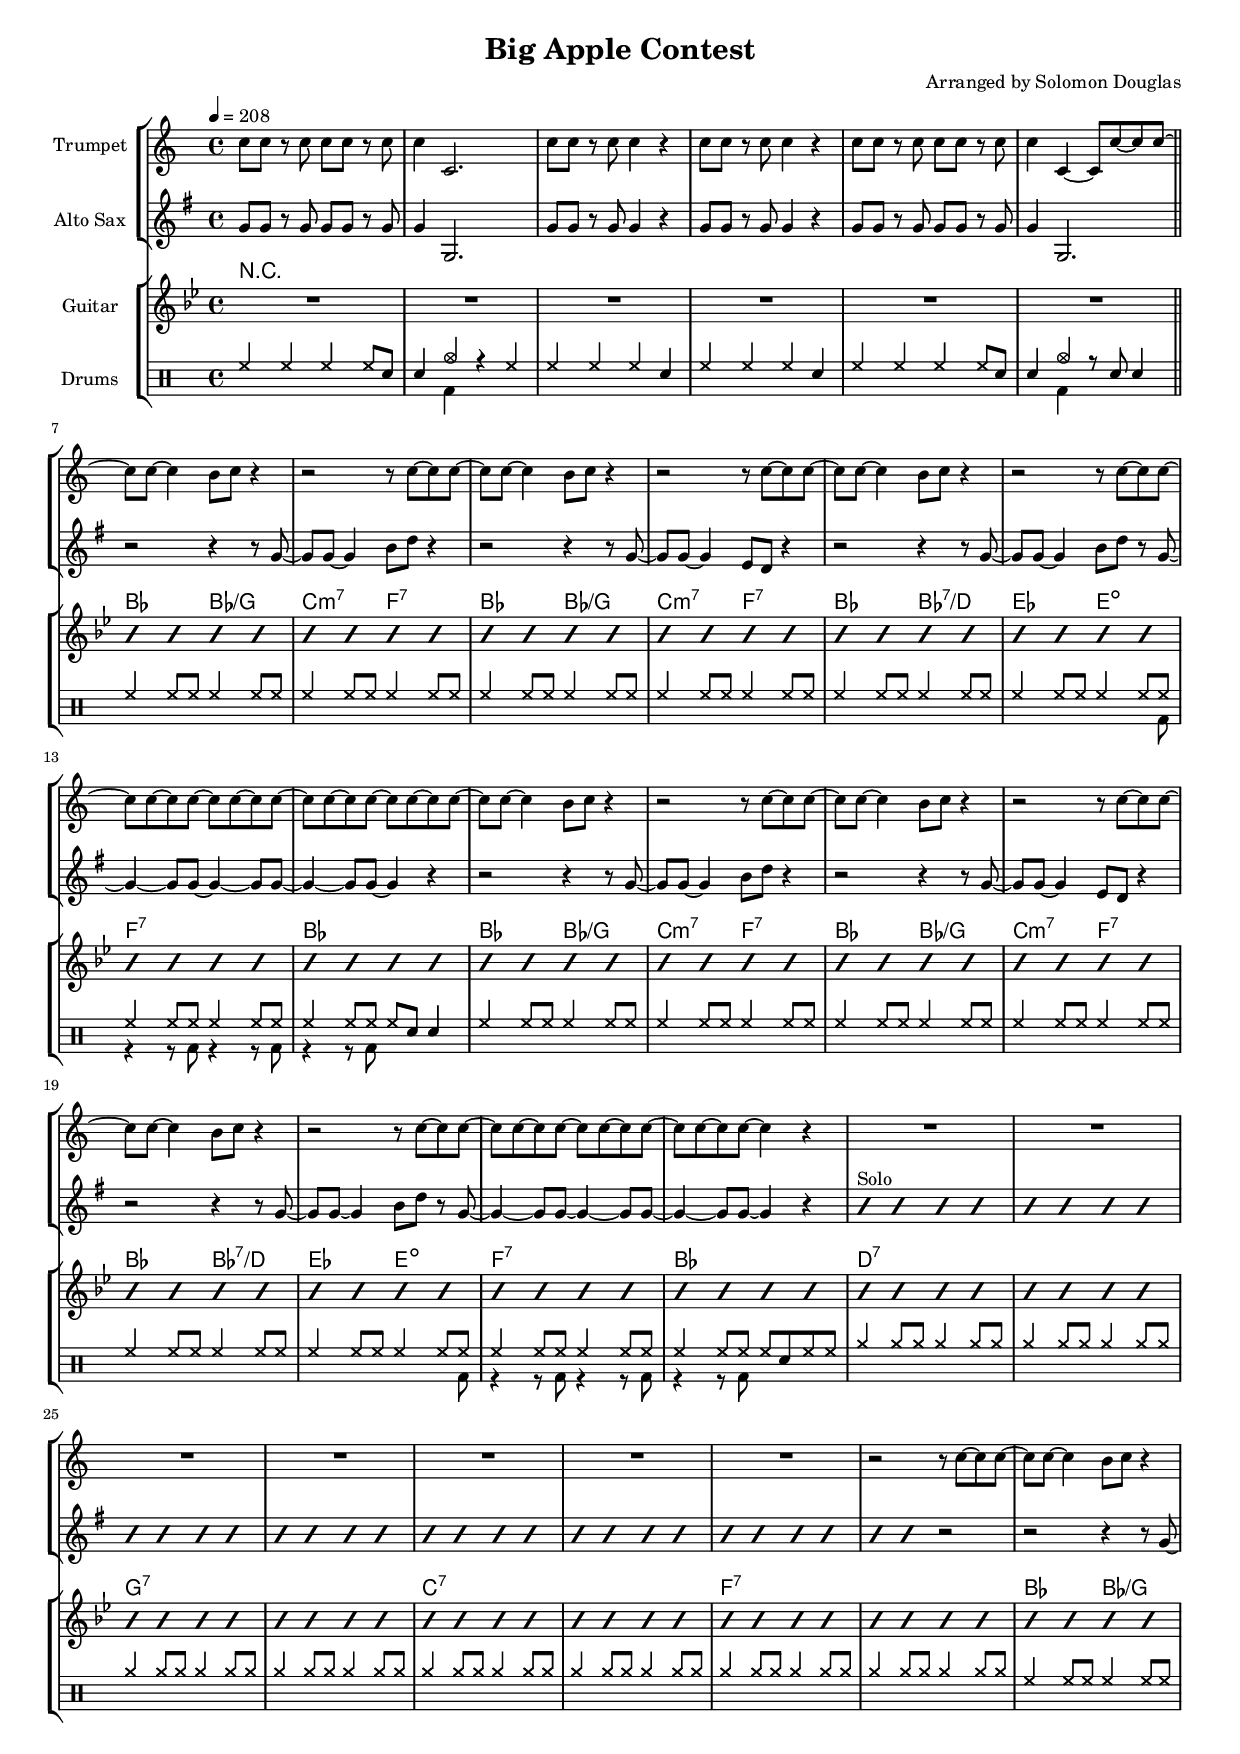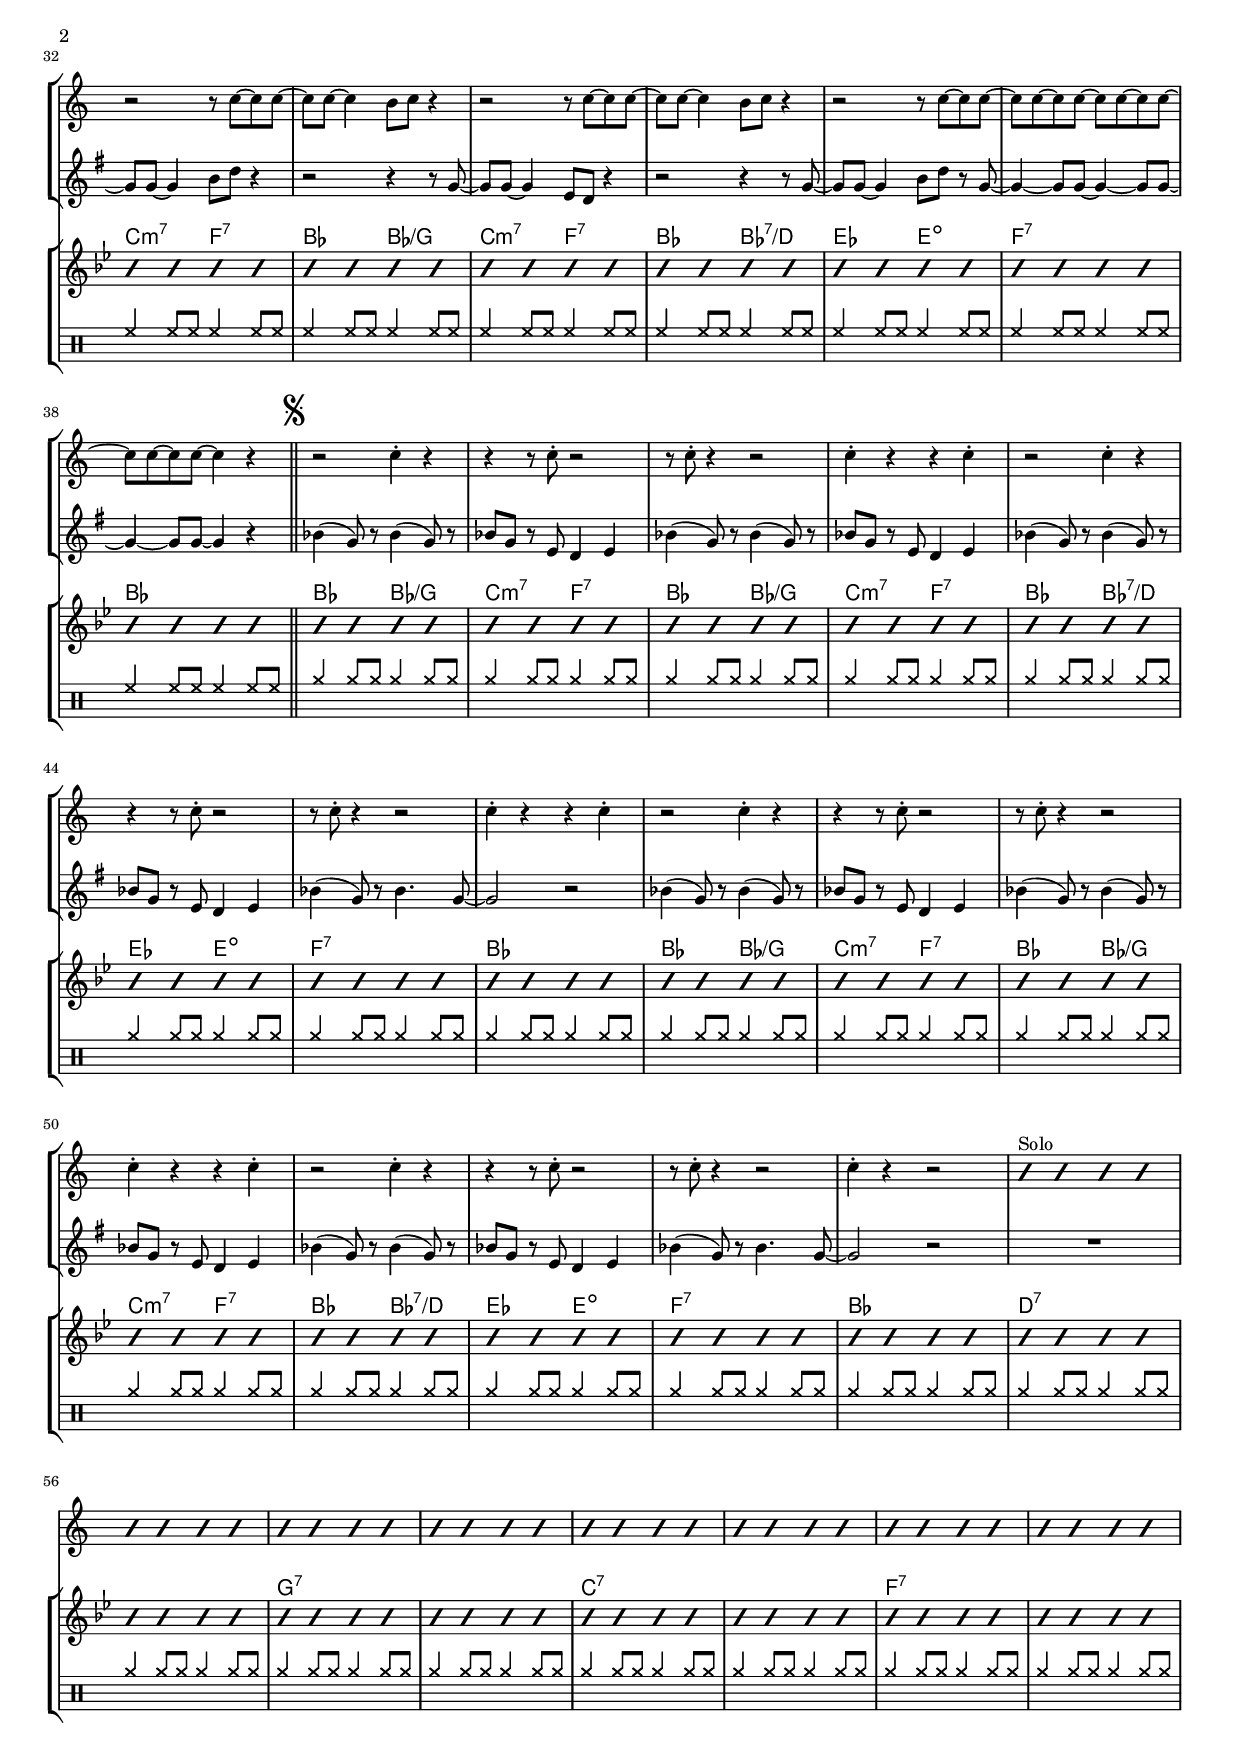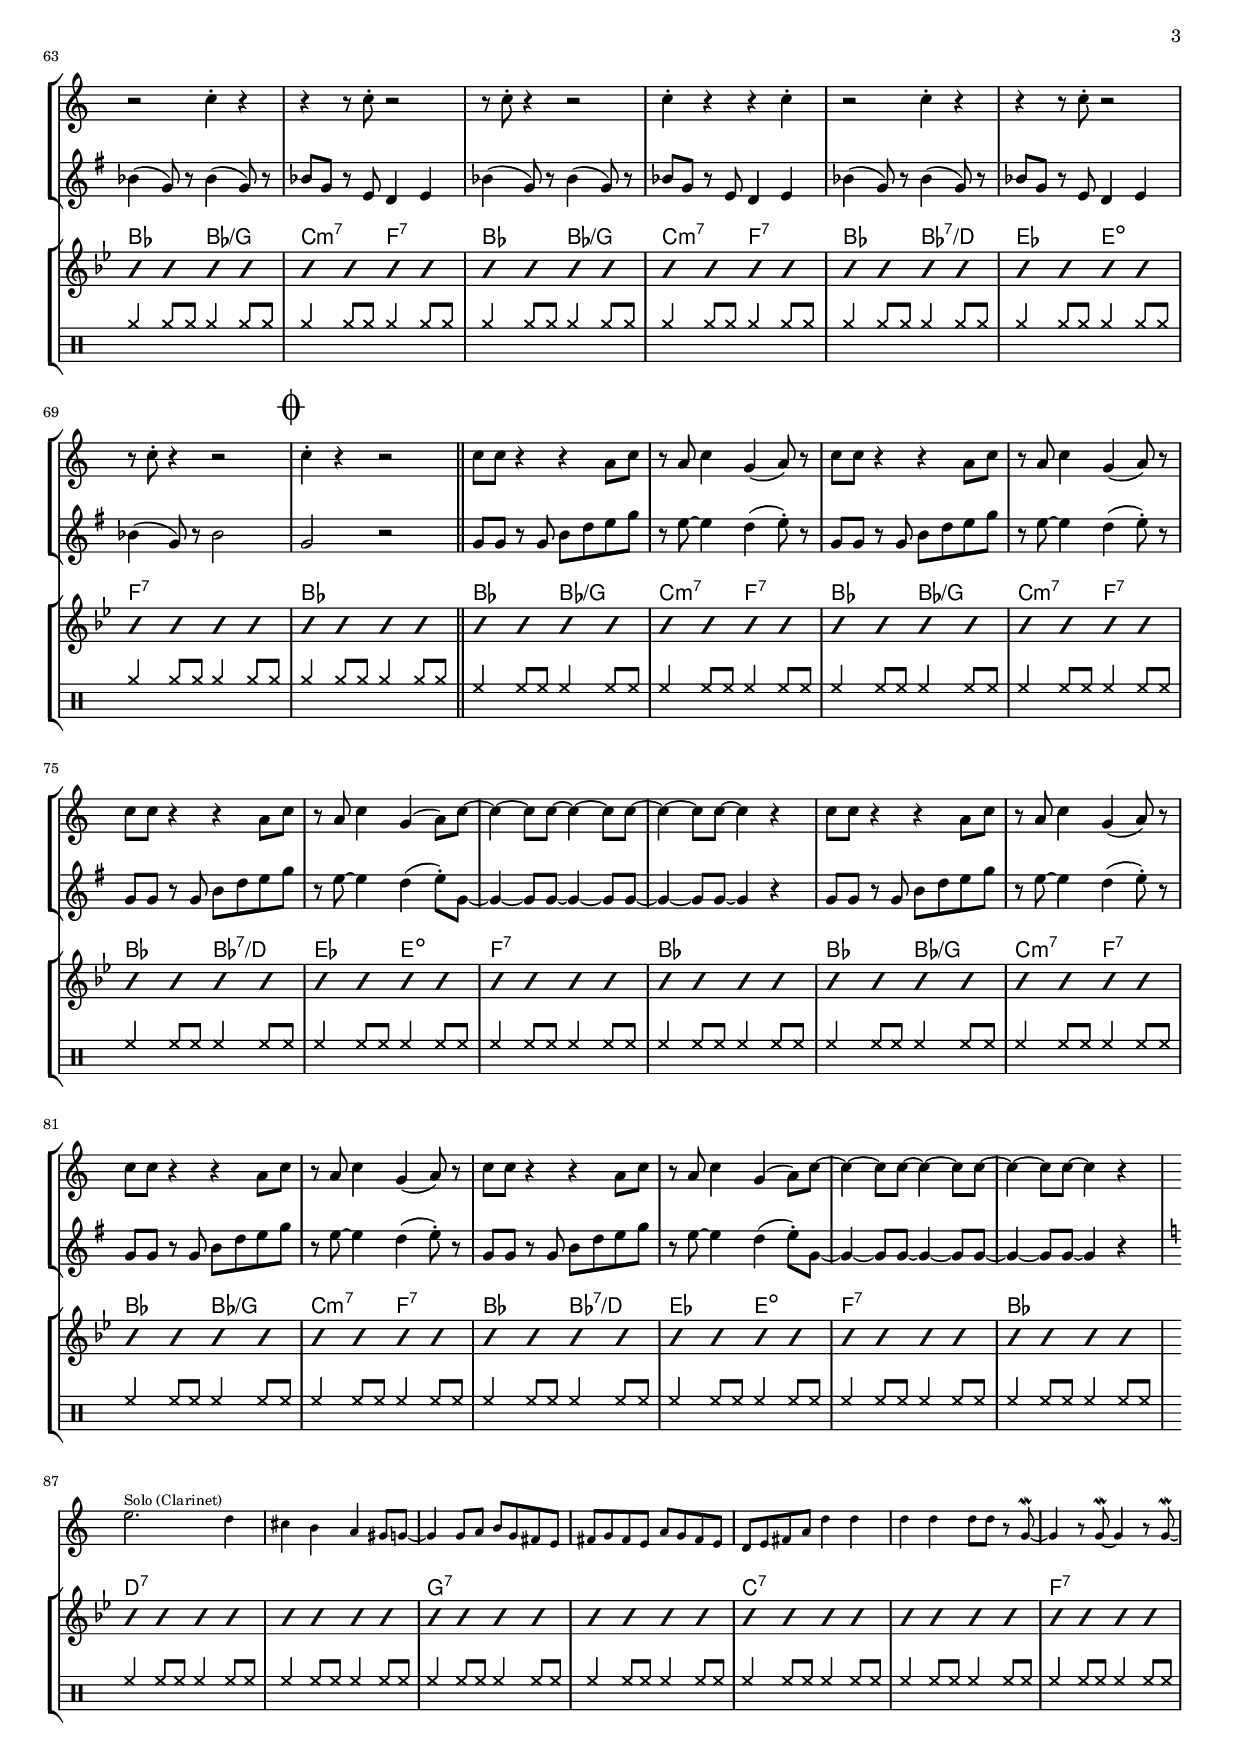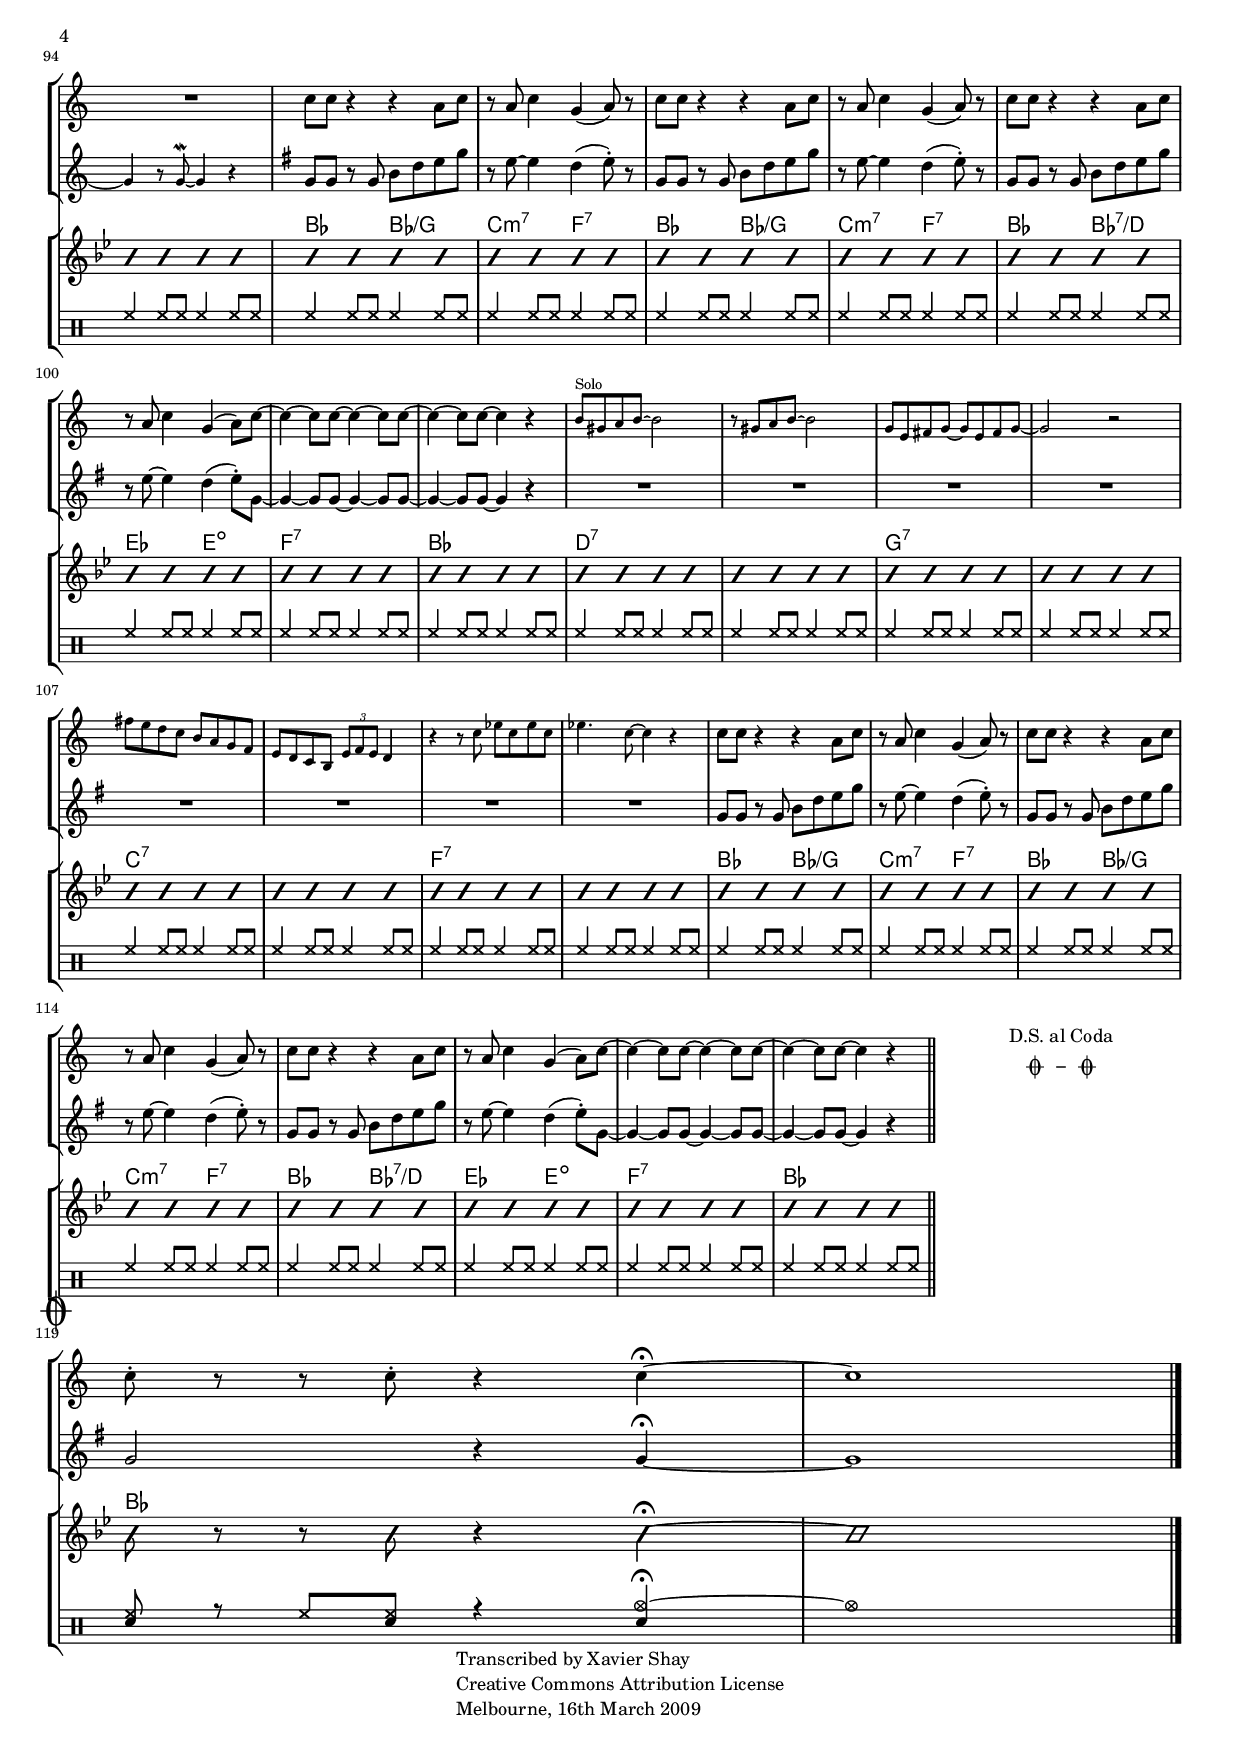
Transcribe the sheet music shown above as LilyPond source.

\version "2.10.10"
\header {
 title = "Big Apple Contest"
 arranger = "Arranged by Solomon Douglas"
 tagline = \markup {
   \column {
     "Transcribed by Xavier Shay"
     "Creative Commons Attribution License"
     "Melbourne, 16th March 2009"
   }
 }
}

#(set-global-staff-size 16)

%%%%%%%%%%%% Some macros %%%%%%%%%%%%%%%%%%%

sl = {
 \override NoteHead #'style = #'slash
 \override Stem #'transparent = ##t
}
nsl = {
 \revert NoteHead #'style
 \revert Stem #'transparent
}
cr = \override NoteHead #'style = #'cross
ncr = \revert NoteHead #'style

%% insert chord name style stuff here.

jzchords = { }

%%%%%%%%%%%% Keys'n'thangs %%%%%%%%%%%%%%%%%

global = {
 \time 4/4
}

Key = { \key bes \major }

% ############ Horns ############

% ------ Trumpet ------
trpt = \transpose c d \relative c'' {
 \Key
  \set Score.skipBars = ##t

  \tempo 4 = 208
  bes8 bes r bes bes bes r bes 
  bes4 bes,2. 
  bes'8 bes r bes bes4 r |
  bes8 bes r bes bes4 r |
  bes8 bes r bes bes bes r bes 
  bes4 bes,~ bes8 bes'~ bes bes~ 
  \bar "||"

  % A
  bes bes~ bes4 a8 bes r4 |
  r2 r8 bes8~ bes bes~ |
  bes bes~ bes4 a8 bes r4 |
  r2 r8 bes8~ bes bes~ |
  bes bes~ bes4 a8 bes r4 |
  r2 r8 bes8~ bes bes8~ |
  bes8 bes~ bes bes~ bes bes~ bes bes~ |
  bes8 bes~ bes bes~ bes bes~ bes bes~ |

  bes8 bes~ bes4 a8 bes r4 |
  r2 r8 bes8~ bes bes~ |
  bes bes~ bes4 a8 bes r4 |
  r2 r8 bes8~ bes bes~ |
  bes bes~ bes4 a8 bes r4 |
  r2 r8 bes8~ bes bes8~ |
  bes8 bes~ bes bes~ bes bes~ bes bes~ |
  bes8 bes~ bes bes~ bes4 r4 |

  R1*7
  r2 r8 bes~ bes bes~ |

  bes8 bes~ bes4 a8 bes r4 |
  r2 r8 bes8~ bes bes~ |
  bes bes~ bes4 a8 bes r4 |
  r2 r8 bes8~ bes bes~ |
  bes bes~ bes4 a8 bes r4 |
  r2 r8 bes8~ bes bes8~ |
  bes8 bes~ bes bes~ bes bes~ bes bes~ |
  bes8 bes~ bes bes~ bes4 r4 |

  \bar "||"

  % B
  \mark \markup { \musicglyph #"scripts.segno" }
  \repeat unfold 3 {
    r2 bes4 -. r4 |
    r4 r8 bes8 -. r2 |
    r8 bes8 -. r4 r2 |
    bes4 -. r4 r4 bes -. |
  }
  r2 bes4 -. r4 |
  r4 r8 bes8 -. r2 |
  r8 bes8 -. r4 r2 |
  bes4 -. r4 r2 |

  \sl
  a4^"Solo" a a a
  a a a a
  a a a a
  a a a a
  a a a a
  a a a a
  a a a a
  a a a a
  \nsl

  \repeat unfold 1 {
    r2 bes4 -. r4 |
    r4 r8 bes8 -. r2 |
    r8 bes8 -. r4 r2 |
    bes4 -. r4 r4 bes -. |
  }
  r2 bes4 -. r4 |
  r4 r8 bes8 -. r2 |
  r8 bes8 -. r4 r2 |
  \once \override Score.RehearsalMark #'font-size = #4
  \mark \markup { \musicglyph #"scripts.coda" }
  
  bes4 -. r4 r2 |

  \bar "||"

  % C
  \repeat unfold 2 {
    bes8 bes8 r4 r g8 bes
    r8 g8 bes4 f( g8) r8
    bes8 bes8 r4 r g8 bes
    r8 g8 bes4 f( g8) r8
    bes8 bes8 r4 r g8 bes
    r8 g8 bes4 f( g8) bes8~ |
    bes4~ bes8 bes~ bes4~ bes8 bes8~ |
    bes4~ bes8 bes~ bes4 r  |
  }

  R1*8
  bes8 bes8 r4 r g8 bes
  r8 g8 bes4 f( g8) r8
  bes8 bes8 r4 r g8 bes
  r8 g8 bes4 f( g8) r8
  bes8 bes8 r4 r g8 bes
  r8 g8 bes4 f( g8) bes8~ |
  bes4~ bes8 bes~ bes4~ bes8 bes8~ |
  bes4~ bes8 bes~ bes4 r  |

  \tiny
  a8^"Solo" fis g a~ a2 |
  r8 fis g a~ a2 |
  f8 d e f~ f d e f~ |
  f2 r |
  e'8 d c bes a g f ees |
  d c bes a \times 2/3 { d ees d } c4 |
  r4 r8 bes' des bes des bes |
  des4. bes8~ bes4 r4 |
  \normalsize

  bes8 bes8 r4 r g8 bes |
  r8 g8 bes4 f( g8) r8 |
  bes8 bes8 r4 r g8 bes |
  r8 g8 bes4 f( g8) r8 |
  bes8 bes8 r4 r g8 bes |
  r8 g8 bes4 f( g8) bes8~ |
  bes4~ bes8 bes~ bes4~ bes8 bes8~ |
  bes4~ bes8 bes~ bes4 r  |
  \bar "||"

  \cadenzaOn 
  \stopStaff
     \once \override TextScript #'word-space = #1.5
        \once \override TextScript #'X-offset = #8
        \once \override TextScript #'Y-offset = #1.5
        | s1*0^\markup { \center-column { "D.S. al Coda" \line { \musicglyph #"scripts.coda" \musicglyph #"scripts.tenuto" \musicglyph #"scripts.coda"} } }
        
        % Increasing the unfold counter will expand the staff-free space
        \repeat unfold 4 {
          s4 s4 s4 s4
          \bar ""
        }
        % Resume bar count and show staff lines again
     \startStaff
   \cadenzaOff
  
  \break
  \once \override Score.RehearsalMark #'extra-offset = #'( -8.42 . 1.75 )
   
 \once \override Score.RehearsalMark #'font-size = #5
 \mark \markup { \musicglyph #"scripts.coda" }
 bes8 -. r r bes -. r4 bes4~\fermata |
 bes1
 \bar "|."
}
trpharmony = \transpose c' d {
 \jzchords
}
trumpet = {
 \global
 \set Staff.instrumentName = #"Trumpet"
 \clef treble
 <<
   \trpt
 >>
}

% ------ Alto Saxophone ------
alto = \transpose c a \relative c' {
 \Key
 bes8 bes r bes bes bes r bes 
 bes4 bes,2. 
 bes'8 bes r bes bes4 r |
 bes8 bes r bes bes4 r |
 bes8 bes r bes bes bes r bes 
 bes4 bes,2. |

 % A
 \repeat unfold 2 {
   r2 r4 r8 bes'8~ |
   bes8 bes~ bes4 d8 f r4 |
   r2 r4 r8 bes,8~ |
   bes8 bes~ bes4 g8 f r4 |
   r2 r4 r8 bes8~ |
   bes8 bes~ bes4 d8 f r8 bes,8~ |
   bes4~ bes8 bes~ bes4~ bes8 bes8~ |
   bes4~ bes8 bes~ bes4 r  |
 }
 \sl d^"Solo" d d d
 d d d d
 d d d d
 d d d d
 d d d d
 d d d d
 d d d d
 d d
 \nsl
 r2

 r2 r4 r8 bes8~ |
 bes8 bes~ bes4 d8 f r4 |
 r2 r4 r8 bes,8~ |
 bes8 bes~ bes4 g8 f r4 |
 r2 r4 r8 bes8~ |
 bes8 bes~ bes4 d8 f r8 bes,8~ |
 bes4~ bes8 bes~ bes4~ bes8 bes8~ |
 bes4~ bes8 bes~ bes4 r  |

 % B
 \repeat unfold 3 {
   des4( bes8) r des4( bes8) r |
   des8 bes r g f4 g |
 }
 des'4( bes8) r des4. bes8~ |
 bes2 r2 |
 \repeat unfold 3 {
   des4( bes8) r des4( bes8) r |
   des8 bes r g f4 g |
 }
 des'4( bes8) r des4. bes8~ |
 bes2 r2 |

 R1*8
 \repeat unfold 3 {
   des4( bes8) r des4( bes8) r |
   des8 bes r g f4 g |
 }
 des'4( bes8) r des2 |
 bes2 r2 |

 % C
 \repeat unfold 2 {
   bes8 bes r bes d f g bes
   r8 g8~ g4 f4( g8 -.) r8 |
   bes,8 bes r bes d f g bes
   r8 g8~ g4 f4( g8 -.) r8 |
   bes,8 bes r bes d f g bes
   r8 g8~ g4 f4( g8 -.) bes,8~ |
   bes4~ bes8 bes~ bes4~ bes8 bes8~ |
 }
 \alternative {
   { bes4~ bes8 bes~ bes4 r  | }
   { bes4~ bes8 bes~ bes4 r  | }
 }
 \tiny
 \transpose a d \relative c'' {
  \key bes \major
   d2.^"Solo (Clarinet)" c4
   b a g fis8 f~ |
   f4 f8 g a f e d |
   e f e d g f e d |
   c d e g c4 c |
   c c c8 c r8 f,~\mordent |
   f4 r8 f8~\mordent f4 r8 f8~\mordent |
   f4 r8 f8~\mordent f4 r4 |
 }

 \key bes \major
 \normalsize

 bes8 bes r bes d f g bes
 r8 g8~ g4 f4( g8 -.) r8 |
 bes,8 bes r bes d f g bes
 r8 g8~ g4 f4( g8 -.) r8 |
 bes,8 bes r bes d f g bes
 r8 g8~ g4 f4( g8 -.) bes,8~ |
 bes4~ bes8 bes~ bes4~ bes8 bes8~ |
 bes4~ bes8 bes~ bes4 r  |

 R1*8
 bes8 bes r bes d f g bes
 r8 g8~ g4 f4( g8 -.) r8 |
 bes,8 bes r bes d f g bes
 r8 g8~ g4 f4( g8 -.) r8 |
 bes,8 bes r bes d f g bes
 r8 g8~ g4 f4( g8 -.) bes,8~ |
 bes4~ bes8 bes~ bes4~ bes8 bes8~ |
 bes4~ bes8 bes~ bes4 r  |

  \cadenzaOn 
  \stopStaff
     \once \override TextScript #'word-space = #1.5
        % Increasing the unfold counter will expand the staff-free space
        \repeat unfold 4 {
          s4 s4 s4 s4
          \bar ""
        }
     \startStaff
   \cadenzaOff

 % Coda
 bes2 r4 bes4~\fermata |
 bes1
}
altoharmony = \transpose c' a \chordmode {
 \jzchords
}
altosax = {
 \global
 \set Staff.instrumentName = #"Alto Sax"
 \clef treble
 <<
   \alto
 >>
}

% ############ Rhythm Section #############

% ------ Guitar ------
gtr = \relative c'' {
 \Key
\set Score.skipBars = ##t
 R1 * 6
 \sl 
 % A
 \repeat unfold 32 { bes4 bes bes bes }

 % B
 \repeat unfold 32 { bes4 bes bes bes }

 % C
 \repeat unfold 32 { bes4 bes bes bes }
 \repeat unfold 16 { bes4 bes bes bes }

  \cadenzaOn 
  \stopStaff
     \once \override TextScript #'word-space = #1.5
        % Increasing the unfold counter will expand the staff-free space
        \repeat unfold 4 {
          s4 s4 s4 s4
          \bar ""
        }
     \startStaff
   \cadenzaOff
 \nsl
 \override Staff.NoteHead #'style = #'slash
 bes8 r r bes r4 bes4~\fermata |
 bes1
}
gtrharmony = \chordmode {
 \jzchords
 R1 * 6
 \repeat unfold 3 {
   bes2 bes/g c:min7 f:7
   bes bes/g c:min7 f:7
   bes bes:7/d ees e:dim
   f1:7 bes
   bes2 bes/g c:min7 f:7
   bes bes/g c:min7 f:7
   bes bes:7/d ees e:dim
   f1:7 bes

   d:7 s1 g:7 s1 c:7 s1 f:7 s1

   bes2 bes/g c:min7 f:7
   bes bes/g c:min7 f:7
   bes bes:7/d ees e:dim
   f1:7 bes
 }

 d:7 s1 g:7 s1 c:7 s1 f:7 s1

 bes2 bes/g c:min7 f:7
 bes bes/g c:min7 f:7
 bes bes:7/d ees e:dim
 f1:7 bes

  \repeat unfold 4 {
    s4 s4 s4 s4
    \bar ""
  }

 bes1 s1
}
guitar = {
 \global
 \set Staff.instrumentName = #"Guitar"
 \clef treble
 <<
   \gtr
 >>
}

% ------ Drums ------
jazzHats = \drummode { hh4 hh8 hh hh4 hh8 hh }
jazzRide = \drummode { cymr4 cymr8 cymr cymr4 cymr8 cymr }
up = \drummode {
 hh4 hh hh hh8 sn
 sn4 cymc r hh
 hh4 hh hh sn
 hh4 hh hh sn
 hh4 hh hh hh8 sn
 sn4 cymc r8 sn sn4

 % A
 \repeat unfold 7 { \jazzHats }
 hh4 hh8 hh hh8 sn8 sn4

 \repeat unfold 7 { \jazzHats }
 hh4 hh8 hh hh8 sn8 hh8 hh 

 \repeat unfold 8 { \jazzRide }
 \repeat unfold 8 { \jazzHats }

 \repeat unfold 32 { \jazzRide }

 \repeat unfold 32 { \jazzHats }
 \repeat unfold 16 { \jazzHats }

  \stopStaff
     \once \override TextScript #'word-space = #1.5
        % Increasing the unfold counter will expand the staff-free space
        \repeat unfold 4 {
          s4 s4 s4 s4
          \bar ""
        }
     \startStaff
   \cadenzaOff

 <hh sn>8 r hh <hh sn> r4 <sn cymc~>\fermata |
 cymc1
}

down = \drummode {
 s1 
 s4 bd s2
 s1 
 s1 
 s1 
 s4 bd4 s2

 % A
 s1 * 5
 s2 s4 s8 bd
 r4 r8 bd r4 r8 bd
 r4 r8 bd s2

 s1 * 5
 s2 s4 s8 bd
 r4 r8 bd r4 r8 bd
 r4 r8 bd s2
}

drumContents = {
 \global
 <<
   \set DrumStaff.instrumentName = #"Drums"
   \new DrumVoice { \voiceOne \up }
   \new DrumVoice { \voiceTwo \down }
 >>
}

%%%%%%%%% It All Goes Together Here %%%%%%%%%%%%%%%%%%%%%%

\score {
 <<
   \new StaffGroup = "horns" <<
     \new Staff = "trumpet" \trumpet
     \new ChordNames = "altochords" \altoharmony
     \new Staff = "altosax" \altosax
%     \new ChordNames = "barichords" \bariharmony
%     \new Staff = "barisax" \barisax
   >>

   \new StaffGroup = "rhythm" <<
     \new ChordNames = "chords" \gtrharmony
     \new Staff = "guitar" \guitar
     \new DrumStaff { \drumContents }
   >>
 >>

 \layout {
   \context { \RemoveEmptyStaffContext }
   \context {
     \Score
     \override BarNumber #'padding = #3
     \override RehearsalMark #'padding = #2
     skipBars = ##t
   }
 }

 \midi {
     \context {
       \Score
       tempoWholesPerMinute = #(ly:make-moment 208 4)
     }
 }
}

